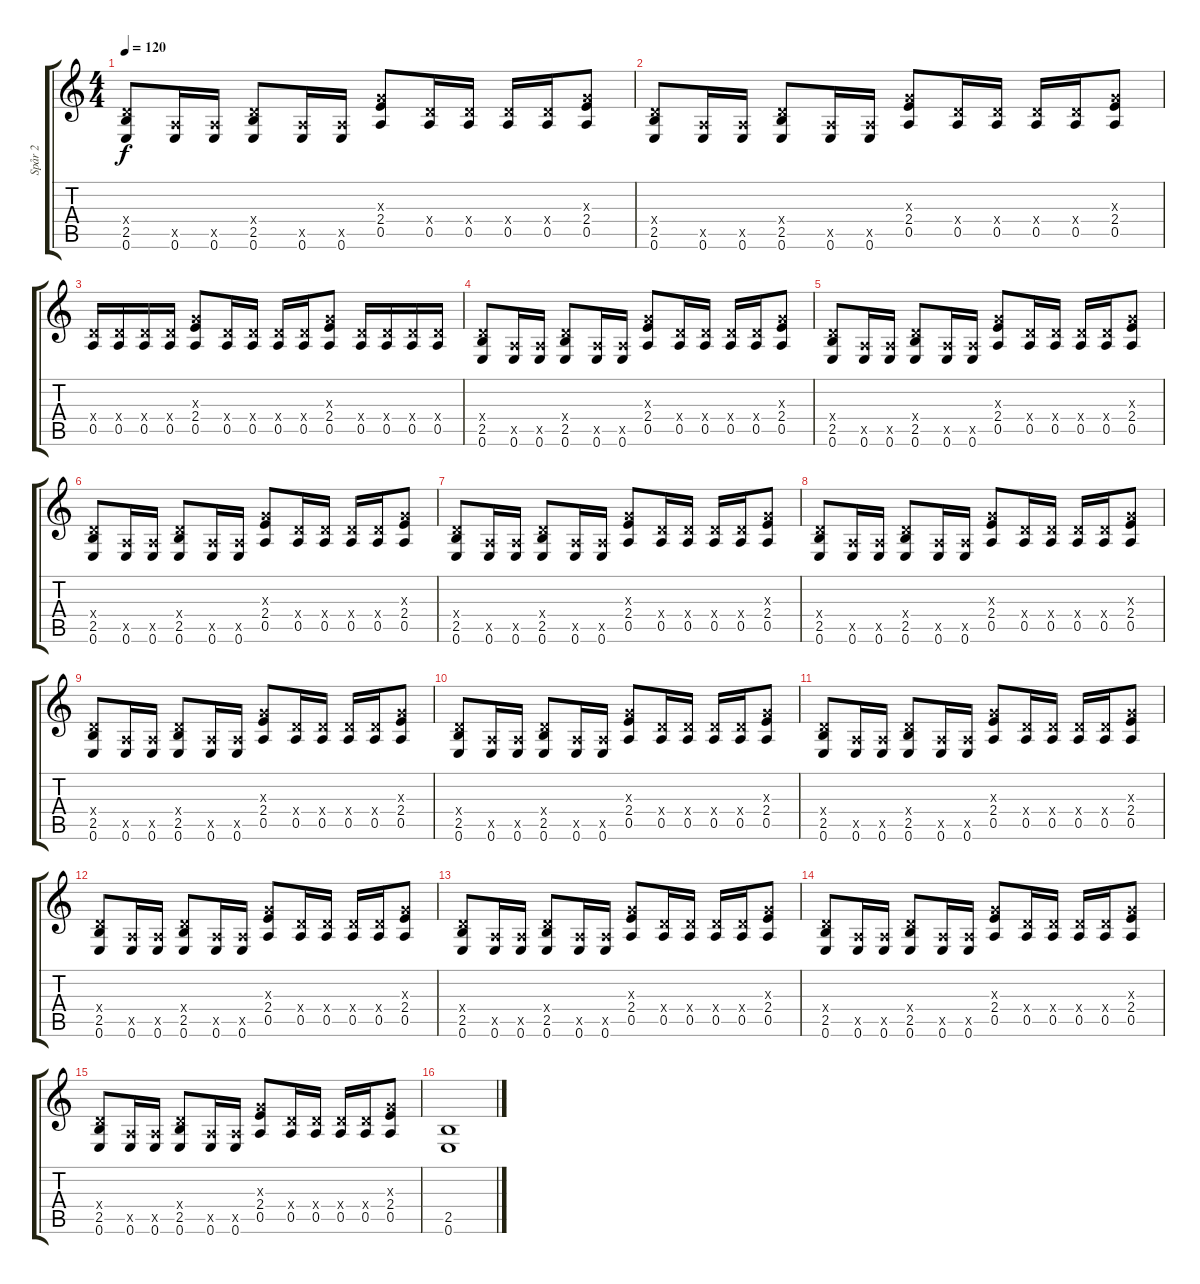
\track ("Spår 2" "Spår 2") {instrument distortionguitar}
\staff {score tabs}
\tuning (E4 B3 G3 D3 A2 E2) {hide}
\ts (4 4)
\tempo 120
\clef g2
\ks c
(0.4{x} 2.5 0.6).8{dy f} (0.5{x} 0.6).16 (0.5{x} 0.6).16 (0.4{x} 2.5 0.6).8 (0.5{x} 0.6).16 (0.5{x} 0.6).16 (0.3{x} 2.4 0.5).8 (0.4{x} 0.5).16 (0.4{x} 0.5).16 (0.4{x} 0.5).16 (0.4{x} 0.5).16 (0.3{x} 2.4 0.5).8 |
(0.4{x} 2.5 0.6).8 (0.5{x} 0.6).16 (0.5{x} 0.6).16 (0.4{x} 2.5 0.6).8 (0.5{x} 0.6).16 (0.5{x} 0.6).16 (0.3{x} 2.4 0.5).8 (0.4{x} 0.5).16 (0.4{x} 0.5).16 (0.4{x} 0.5).16 (0.4{x} 0.5).16 (0.3{x} 2.4 0.5).8 |
(0.4{x} 0.5).16 (0.4{x} 0.5).16 (0.4{x} 0.5).16 (0.4{x} 0.5).16 (0.3{x} 2.4 0.5).8 (0.4{x} 0.5).16 (0.4{x} 0.5).16 (0.4{x} 0.5).16 (0.4{x} 0.5).16 (0.3{x} 2.4 0.5).8 (0.4{x} 0.5).16 (0.4{x} 0.5).16 (0.4{x} 0.5).16 (0.4{x} 0.5).16 |
(0.4{x} 2.5 0.6).8 (0.5{x} 0.6).16 (0.5{x} 0.6).16 (0.4{x} 2.5 0.6).8 (0.5{x} 0.6).16 (0.5{x} 0.6).16 (0.3{x} 2.4 0.5).8 (0.4{x} 0.5).16 (0.4{x} 0.5).16 (0.4{x} 0.5).16 (0.4{x} 0.5).16 (0.3{x} 2.4 0.5).8 |
(0.4{x} 2.5 0.6).8 (0.5{x} 0.6).16 (0.5{x} 0.6).16 (0.4{x} 2.5 0.6).8 (0.5{x} 0.6).16 (0.5{x} 0.6).16 (0.3{x} 2.4 0.5).8 (0.4{x} 0.5).16 (0.4{x} 0.5).16 (0.4{x} 0.5).16 (0.4{x} 0.5).16 (0.3{x} 2.4 0.5).8 |
(0.4{x} 2.5 0.6).8 (0.5{x} 0.6).16 (0.5{x} 0.6).16 (0.4{x} 2.5 0.6).8 (0.5{x} 0.6).16 (0.5{x} 0.6).16 (0.3{x} 2.4 0.5).8 (0.4{x} 0.5).16 (0.4{x} 0.5).16 (0.4{x} 0.5).16 (0.4{x} 0.5).16 (0.3{x} 2.4 0.5).8 |
(0.4{x} 2.5 0.6).8 (0.5{x} 0.6).16 (0.5{x} 0.6).16 (0.4{x} 2.5 0.6).8 (0.5{x} 0.6).16 (0.5{x} 0.6).16 (0.3{x} 2.4 0.5).8 (0.4{x} 0.5).16 (0.4{x} 0.5).16 (0.4{x} 0.5).16 (0.4{x} 0.5).16 (0.3{x} 2.4 0.5).8 |
(0.4{x} 2.5 0.6).8 (0.5{x} 0.6).16 (0.5{x} 0.6).16 (0.4{x} 2.5 0.6).8 (0.5{x} 0.6).16 (0.5{x} 0.6).16 (0.3{x} 2.4 0.5).8 (0.4{x} 0.5).16 (0.4{x} 0.5).16 (0.4{x} 0.5).16 (0.4{x} 0.5).16 (0.3{x} 2.4 0.5).8 |
(0.4{x} 2.5 0.6).8 (0.5{x} 0.6).16 (0.5{x} 0.6).16 (0.4{x} 2.5 0.6).8 (0.5{x} 0.6).16 (0.5{x} 0.6).16 (0.3{x} 2.4 0.5).8 (0.4{x} 0.5).16 (0.4{x} 0.5).16 (0.4{x} 0.5).16 (0.4{x} 0.5).16 (0.3{x} 2.4 0.5).8 |
(0.4{x} 2.5 0.6).8 (0.5{x} 0.6).16 (0.5{x} 0.6).16 (0.4{x} 2.5 0.6).8 (0.5{x} 0.6).16 (0.5{x} 0.6).16 (0.3{x} 2.4 0.5).8 (0.4{x} 0.5).16 (0.4{x} 0.5).16 (0.4{x} 0.5).16 (0.4{x} 0.5).16 (0.3{x} 2.4 0.5).8 |
(0.4{x} 2.5 0.6).8 (0.5{x} 0.6).16 (0.5{x} 0.6).16 (0.4{x} 2.5 0.6).8 (0.5{x} 0.6).16 (0.5{x} 0.6).16 (0.3{x} 2.4 0.5).8 (0.4{x} 0.5).16 (0.4{x} 0.5).16 (0.4{x} 0.5).16 (0.4{x} 0.5).16 (0.3{x} 2.4 0.5).8 |
(0.4{x} 2.5 0.6).8 (0.5{x} 0.6).16 (0.5{x} 0.6).16 (0.4{x} 2.5 0.6).8 (0.5{x} 0.6).16 (0.5{x} 0.6).16 (0.3{x} 2.4 0.5).8 (0.4{x} 0.5).16 (0.4{x} 0.5).16 (0.4{x} 0.5).16 (0.4{x} 0.5).16 (0.3{x} 2.4 0.5).8 |
(0.4{x} 2.5 0.6).8 (0.5{x} 0.6).16 (0.5{x} 0.6).16 (0.4{x} 2.5 0.6).8 (0.5{x} 0.6).16 (0.5{x} 0.6).16 (0.3{x} 2.4 0.5).8 (0.4{x} 0.5).16 (0.4{x} 0.5).16 (0.4{x} 0.5).16 (0.4{x} 0.5).16 (0.3{x} 2.4 0.5).8 |
(0.4{x} 2.5 0.6).8 (0.5{x} 0.6).16 (0.5{x} 0.6).16 (0.4{x} 2.5 0.6).8 (0.5{x} 0.6).16 (0.5{x} 0.6).16 (0.3{x} 2.4 0.5).8 (0.4{x} 0.5).16 (0.4{x} 0.5).16 (0.4{x} 0.5).16 (0.4{x} 0.5).16 (0.3{x} 2.4 0.5).8 |
(0.4{x} 2.5 0.6).8 (0.5{x} 0.6).16 (0.5{x} 0.6).16 (0.4{x} 2.5 0.6).8 (0.5{x} 0.6).16 (0.5{x} 0.6).16 (0.3{x} 2.4 0.5).8 (0.4{x} 0.5).16 (0.4{x} 0.5).16 (0.4{x} 0.5).16 (0.4{x} 0.5).16 (0.3{x} 2.4 0.5).8 |
(2.5 0.6).1
